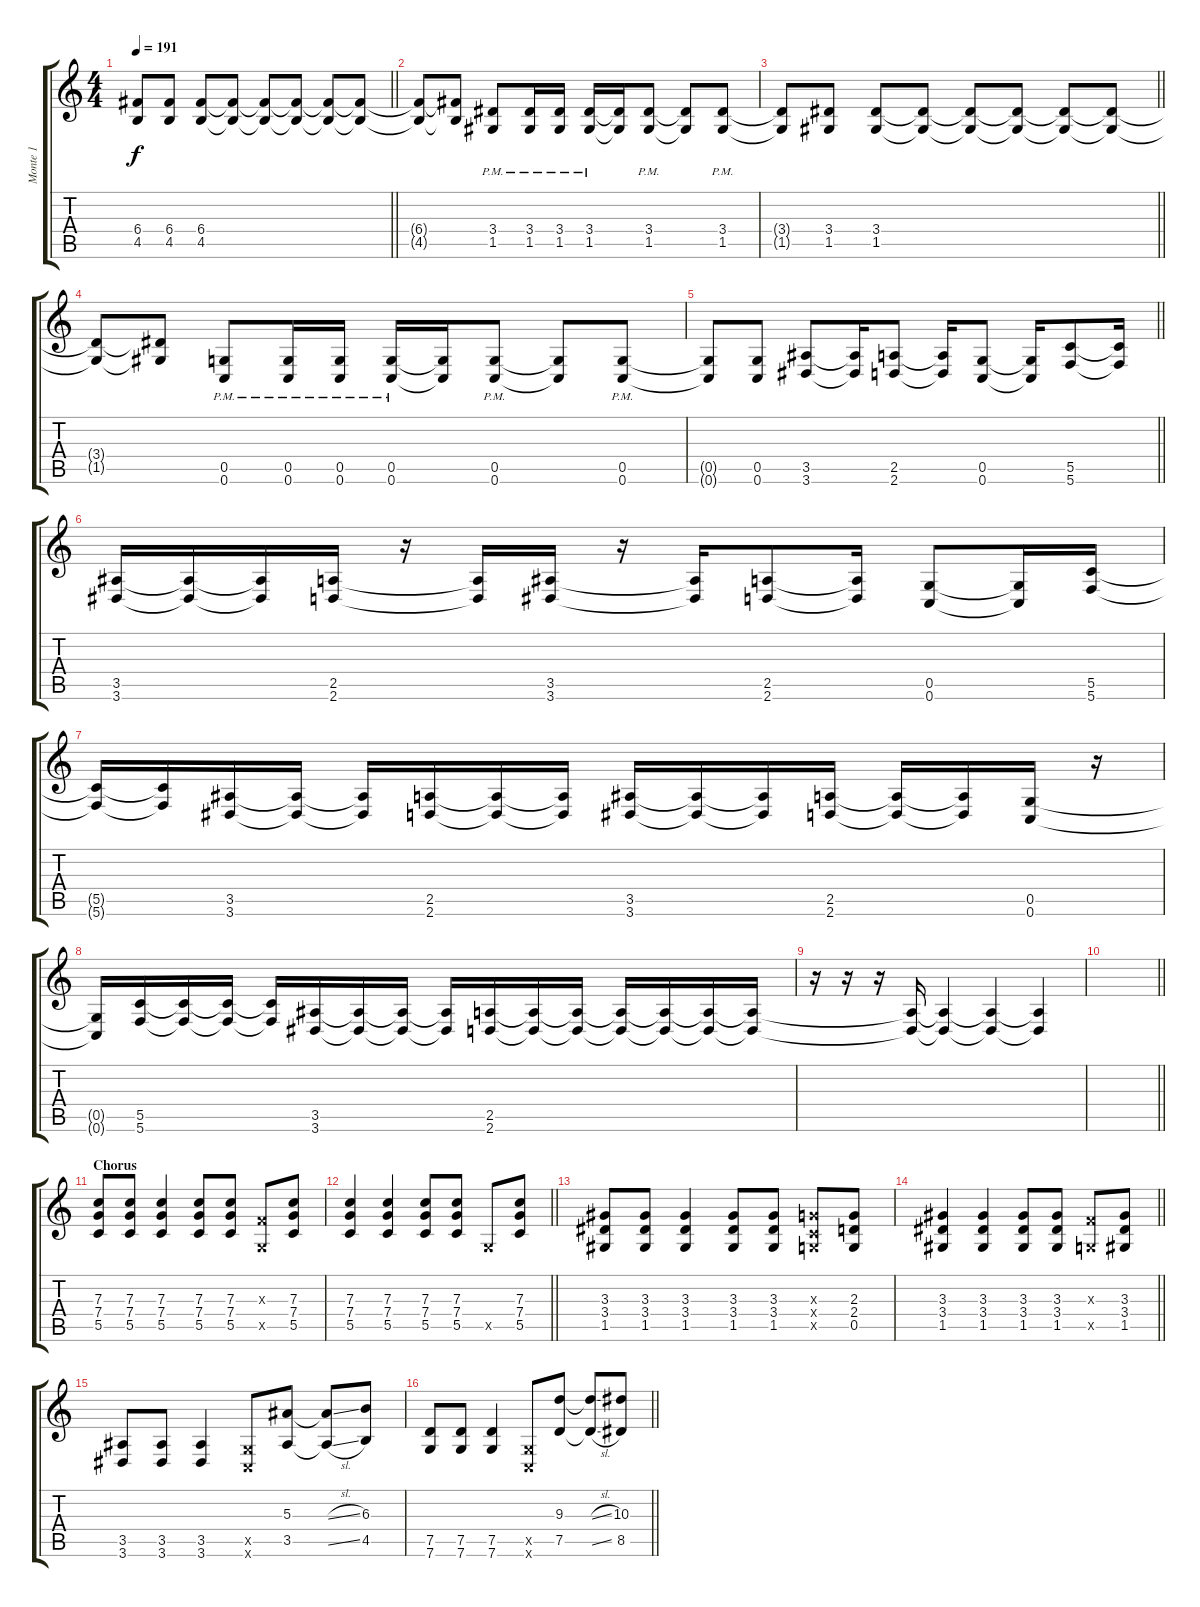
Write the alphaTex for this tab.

\track ("Monte 1" "Monte 1") {instrument distortionguitar}
\staff {score tabs}
\tuning (D4 A3 F3 C3 G2 C2) {hide}
\ts (4 4)
\tempo 191
\clef g2
\barLineRight lightlight
\ks c
(6.4{t} 4.5{t}).8{dy f} (6.4 4.5).8 (6.4 4.5).8 (6.4{t} 4.5{t}).8 (6.4{t} 4.5{t}).8 (6.4{t} 4.5{t}).8 (6.4{t} 4.5{t}).8 (6.4{t} 4.5{t}).8 |
(6.4{t} 4.5{t}).8 (6.4{t} 4.5{t}).8 (3.4 1.5{pm}).8 (3.4 1.5{pm}).16 (3.4 1.5{pm}).16 (3.4 1.5{pm}).16 (3.4{t} 1.5{t}).16 (3.4 1.5{pm}).8 (3.4{t} 1.5{t}).8 (3.4 1.5{pm}).8 |
\barLineRight lightlight
(3.4{t} 1.5{t}).8 (3.4 1.5).8 (3.4 1.5).8 (3.4{t} 1.5{t}).8 (3.4{t} 1.5{t}).8 (3.4{t} 1.5{t}).8 (3.4{t} 1.5{t}).8 (3.4{t} 1.5{t}).8 |
(3.4{t} 1.5{t}).8 (3.4{t} 1.5{t}).8 (0.5{pm} 0.6{pm}).8 (0.5{pm} 0.6{pm}).16 (0.5{pm} 0.6{pm}).16 (0.5{pm} 0.6{pm}).16 (0.5{t} 0.6{t}).16 (0.5{pm} 0.6{pm}).8 (0.5{t} 0.6{t}).8 (0.5{pm} 0.6).8 |
\barLineRight lightlight
(0.5{t} 0.6{t}).8 (0.5 0.6).8 (3.5 3.6).8 (3.5{t} 3.6{t}).16 (2.5 2.6).8 (2.5{t} 2.6{t}).16 (0.5 0.6).8 (0.5{t} 0.6{t}).16 (5.5 5.6).8 (5.5{t} 5.6{t}).16 |
(3.5 3.6).16 (3.5{t} 3.6{t}).16 (3.5{t} 3.6{t}).16 (2.5 2.6).16 r.16 (2.5{t} 2.6{t}).16 (3.5 3.6).16 r.16 (3.5{t} 3.6{t}).16 (2.5 2.6).8 (2.5{t} 2.6{t}).16 (0.5 0.6).8 (0.5{t} 0.6{t}).16 (5.5 5.6).16 |
(5.5{t} 5.6{t}).16 (5.5{t} 5.6{t}).16 (3.5 3.6).16 (3.5{t} 3.6{t}).16 (3.5{t} 3.6{t}).16 (2.5 2.6).16 (2.5{t} 2.6{t}).16 (2.5{t} 2.6{t}).16 (3.5 3.6).16 (3.5{t} 3.6{t}).16 (3.5{t} 3.6{t}).16 (2.5 2.6).16 (2.5{t} 2.6{t}).16 (2.5{t} 2.6{t}).16 (0.5 0.6).16 r.16 |
(0.5{t} 0.6{t}).16 (5.5 5.6).16 (5.5{t} 5.6{t}).16 (5.5{t} 5.6{t}).16 (5.5{t} 5.6{t}).16 (3.5 3.6).16 (3.5{t} 3.6{t}).16 (3.5{t} 3.6{t}).16 (3.5{t} 3.6{t}).16 (2.5 2.6).16 (2.5{t} 2.6{t}).16 (2.5{t} 2.6{t}).16 (2.5{t} 2.6{t}).16 (2.5{t} 2.6{t}).16 (2.5{t} 2.6{t}).16 (2.5{t} 2.6{t}).16 |
r.16 r.16 r.16 (2.5{t} 2.6{t}).16 (2.5{t} 2.6{t}).4 (2.5{t} 2.6{t}).4 (2.5{t} 2.6{t}).4 |
\barLineRight lightlight
|
\section ("" "Chorus")
(7.3 7.4 5.5).8 (7.3 7.4 5.5).8 (7.3 7.4 5.5).4 (7.3 7.4 5.5).8 (7.3 7.4 5.5).8 (0.3{x} 0.5{x}).8 (7.3 7.4 5.5).8 |
\barLineRight lightlight
(7.3 7.4 5.5).4 (7.3 7.4 5.5).4 (7.3 7.4 5.5).8 (7.3 7.4 5.5).8 0.5{x}.8 (7.3 7.4 5.5).8 |
(3.3 3.4 1.5).8 (3.3 3.4 1.5).8 (3.3 3.4 1.5).4 (3.3 3.4 1.5).8 (3.3 3.4 1.5).8 (2.3{x} 0.4{x} 0.5{x}).8 (2.3 2.4 0.5).8 |
\barLineRight lightlight
(3.3 3.4 1.5).4 (3.3 3.4 1.5).4 (3.3 3.4 1.5).8 (3.3 3.4 1.5).8 (0.3{x} 0.5{x}).8 (3.3 3.4 1.5).8 |
(3.5 3.6).8 (3.5 3.6).8 (3.5 3.6).4 (0.5{x} 0.6{x}).8 (5.3 3.5).8 (5.3{sl t} 3.5{sl t}).8 (6.3 4.5).8 |
\barLineRight lightlight
(7.5 7.6).8 (7.5 7.6).8 (7.5 7.6).4 (0.5{x} 0.6{x}).8 (9.3 7.5).8 (9.3{sl t} 7.5{sl t}).8 (10.3 8.5).8
